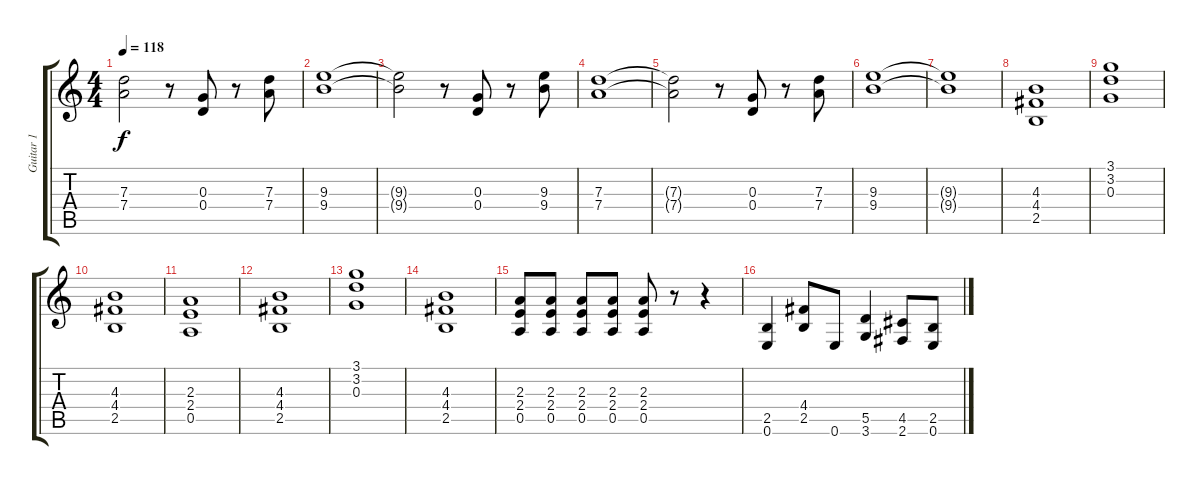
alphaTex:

\track ("Guitar 1" "Guitar 1") {instrument overdrivenguitar}
\staff {score tabs}
\tuning (E4 B3 G3 D3 A2 E2) {hide}
\ts (4 4)
\tempo 118
\clef g2
\ks c
(7.3{t} 7.4{t}).2{dy f} r.8 (0.3 0.4).8 r.8 (7.3 7.4).8 |
(9.3 9.4).1 |
(9.3{t} 9.4{t}).2 r.8 (0.3 0.4).8 r.8 (9.3 9.4).8 |
(7.3 7.4).1 |
(7.3{t} 7.4{t}).2 r.8 (0.3 0.4).8 r.8 (7.3 7.4).8 |
(9.3 9.4).1 |
(9.3{t} 9.4{t}).1 |
(4.3 4.4 2.5).1 |
(3.1 3.2 0.3).1 |
(4.3 4.4 2.5).1 |
(2.3 2.4 0.5).1 |
(4.3 4.4 2.5).1 |
(3.1 3.2 0.3).1 |
(4.3 4.4 2.5).1 |
(2.3 2.4 0.5).8 (2.3 2.4 0.5).8 (2.3 2.4 0.5).8 (2.3 2.4 0.5).8 (2.3 2.4 0.5).8 r.8 r.4 |
(2.5 0.6).4 (4.4 2.5).8 0.6.8 (5.5 3.6).4 (4.5 2.6).8 (2.5 0.6).8
